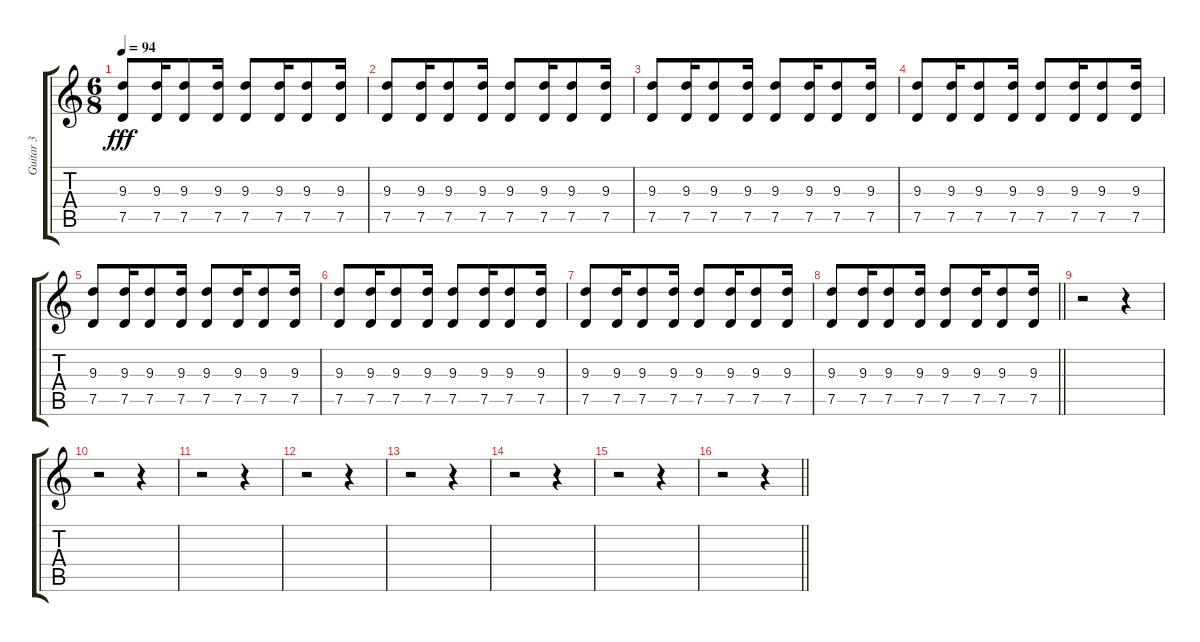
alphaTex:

\track ("Guitar 3" "Guitar 3") {instrument overdrivenguitar}
\staff {score tabs}
\tuning (D4 A3 F3 C3 G2 C2) {hide}
\ts (6 8)
\tempo 94
\clef g2
\ks c
(9.3 7.5).8{dy fff} (9.3 7.5).16 (9.3 7.5).8 (9.3 7.5).16 (9.3 7.5).8 (9.3 7.5).16 (9.3 7.5).8 (9.3 7.5).16 |
(9.3 7.5).8 (9.3 7.5).16 (9.3 7.5).8 (9.3 7.5).16 (9.3 7.5).8 (9.3 7.5).16 (9.3 7.5).8 (9.3 7.5).16 |
(9.3 7.5).8 (9.3 7.5).16 (9.3 7.5).8 (9.3 7.5).16 (9.3 7.5).8 (9.3 7.5).16 (9.3 7.5).8 (9.3 7.5).16 |
(9.3 7.5).8 (9.3 7.5).16 (9.3 7.5).8 (9.3 7.5).16 (9.3 7.5).8 (9.3 7.5).16 (9.3 7.5).8 (9.3 7.5).16 |
(9.3 7.5).8 (9.3 7.5).16 (9.3 7.5).8 (9.3 7.5).16 (9.3 7.5).8 (9.3 7.5).16 (9.3 7.5).8 (9.3 7.5).16 |
(9.3 7.5).8 (9.3 7.5).16 (9.3 7.5).8 (9.3 7.5).16 (9.3 7.5).8 (9.3 7.5).16 (9.3 7.5).8 (9.3 7.5).16 |
(9.3 7.5).8 (9.3 7.5).16 (9.3 7.5).8 (9.3 7.5).16 (9.3 7.5).8 (9.3 7.5).16 (9.3 7.5).8 (9.3 7.5).16 |
\barLineRight lightlight
(9.3 7.5).8 (9.3 7.5).16 (9.3 7.5).8 (9.3 7.5).16 (9.3 7.5).8 (9.3 7.5).16 (9.3 7.5).8 (9.3 7.5).16 |
r.2 r.4 |
r.2 r.4 |
r.2 r.4 |
r.2 r.4 |
r.2 r.4 |
r.2 r.4 |
r.2 r.4 |
\barLineRight lightlight
r.2 r.4
